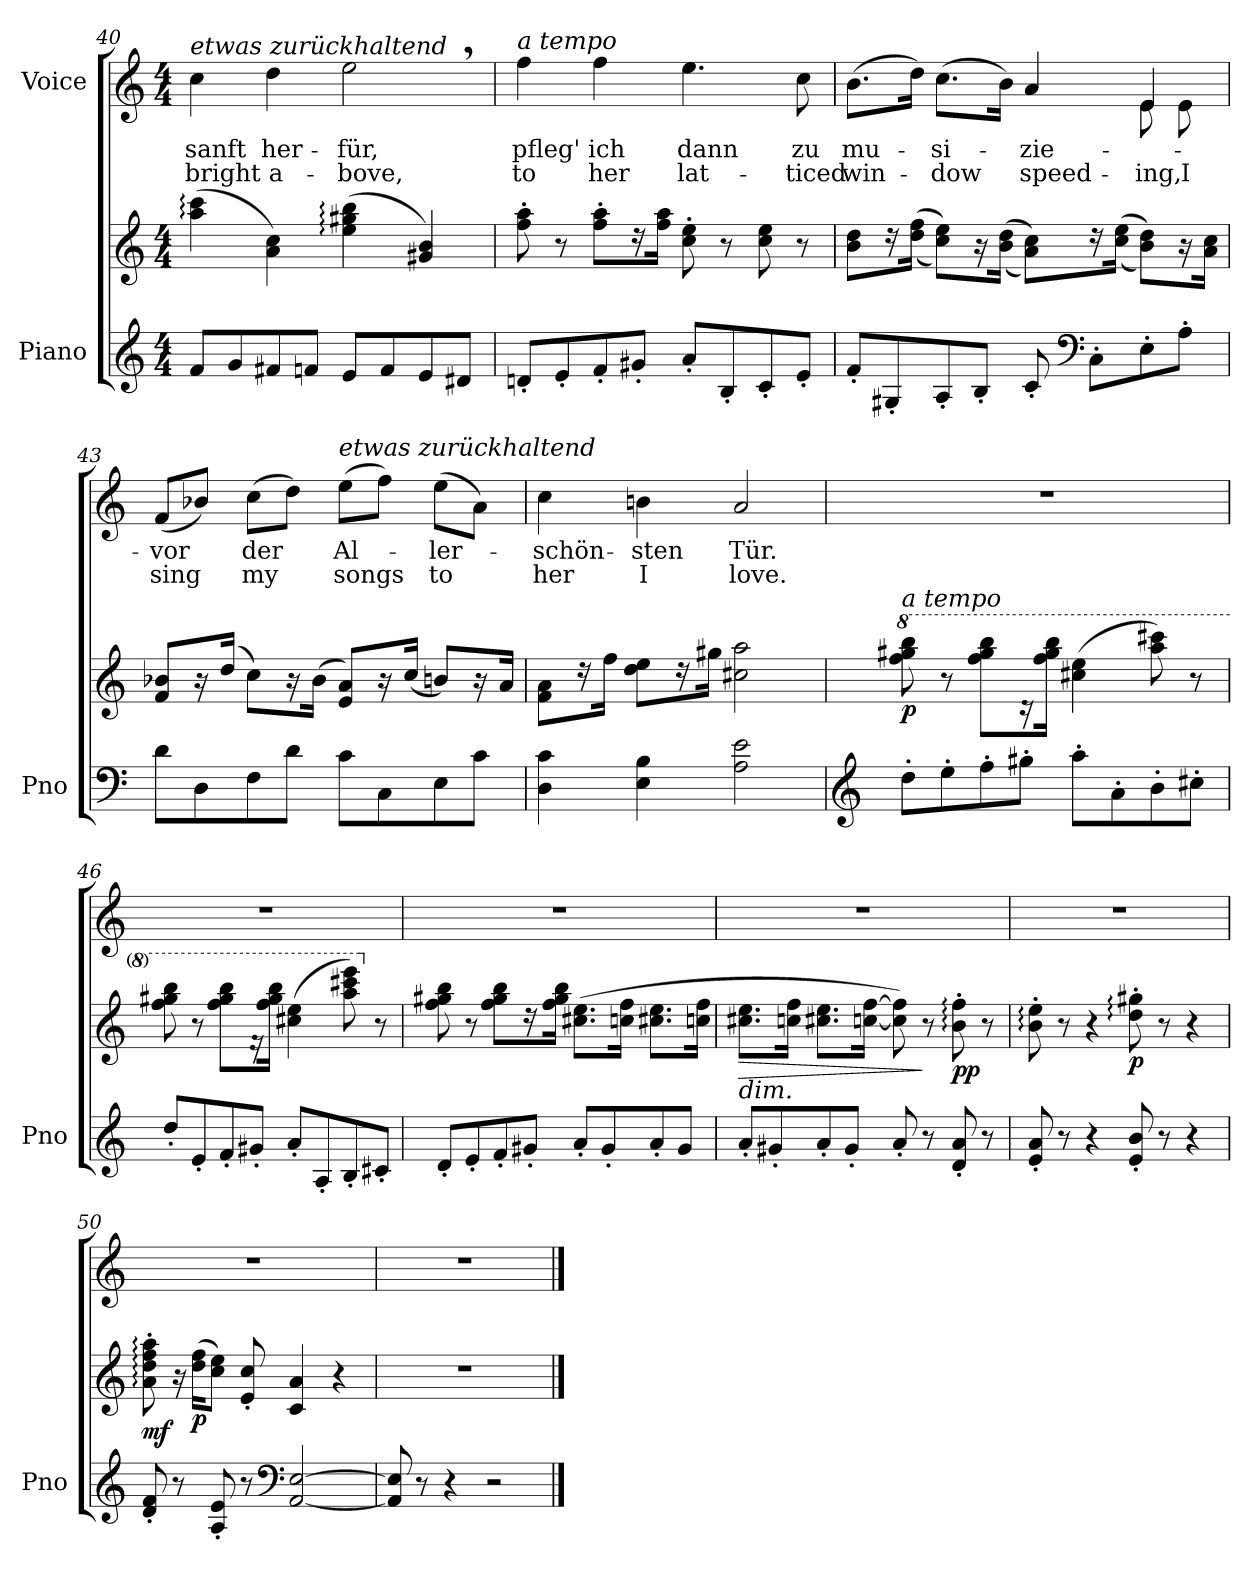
**kern	**kern	**dynam	**kern	**text	**text
*part2	*part2	*part2	*part1	*part1	*part1
*staff3	*staff2	*staff2/3	*staff1	*staff1	*staff1
*I"Piano	*	*	*I"Voice	*	*
*I'Pno	*	*	*	*	*
*clefG2	*clefG2	*	*clefG2	*	*
*k[]	*k[]	*	*k[]	*	*
*M4/4	*M4/4	*	*M4/4	*	*
=40	=40	=40	=40	=40	=40
!	!	!	!LO:TX:a:i:t=etwas zurückhaltend	!	!
!	!	!	!	!LO:LY:b	!LO:LY:b
8f/L	(4aa\: 4ccc\:	.	4cc\	sanft	bright
8g/	.	.	.	.	.
!	!	!	!	!LO:LY:b	!LO:LY:b
8f#X/	4a\ 4cc\)	.	4dd\	her-	a-
8fn/J	.	.	.	.	.
!	!	!	!	!LO:LY:b	!LO:LY:b
8e/L	(4ee\: 4gg#X\: 4bb\:	.	2ee,\	-für,	-bove,
8f/	.	.	.	.	.
8e/	4g#X/ 4b/)	.	.	.	.
8d#X/J	.	.	.	.	.
=41	=41	=41	=41	=41	=41
!	!	!	!LO:TX:a:i:t=a tempo	!	!
!	!	!	!	!LO:LY:b	!LO:LY:b
8dn'/L	8ff\' 8aa\'	.	4ff\	pfleg'	to
8e'/	8r	.	.	.	.
!	!	!	!	!LO:LY:b	!LO:LY:b
8f'/	8ff\' 8aa\'L	.	4ff\	ich	her
8g#X'/J	16rdd	.	.	.	.
.	16ff\ 16aa\Jk	.	.	.	.
!	!	!	!	!LO:LY:b	!LO:LY:b
8a'/L	8cc\' 8ee\'	.	4.ee\	dann	lat-
8B'/	8r	.	.	.	.
8c'/	8cc\ 8ee\	.	.	.	.
!	!	!	!	!LO:LY:b	!LO:LY:b
8e'/J	8r	.	8cc\	zu	-ticed
!!LO:LB:g=z
=42	=42	=42	=42	=42	=42
!	!	!	!	!LO:LY:b	!LO:LY:b
*	*	*	*^	*	*
8f'/L	8b\ 8dd\L	.	(>8.b\L	2reyy	mu-	win-
8G#X'/	16rdd	.	.	.	.	.
.	((16dd\ 16ff\Jk	.	16dd\Jk)	.	.	.
!	!	!	!	!	!LO:LY:b	!LO:LY:b
8A'/	8cc\ 8ee\L))	.	(>8.cc\L	.	-si-	-dow
8B'/J	16r	.	.	.	.	.
.	((16b\ 16dd\Jk	.	16b\Jk)	.	.	.
!	!	!	!	!	!LO:LY:b	!LO:LY:b
8c'/	8a\ 8cc\L))	.	4a/	4rgyy	-zie-	speed-
*clefF4	*	*	*	*	*	*
8C'\L	16r	.	.	.	.	.
.	((16cc\ 16ee\Jk	.	.	.	.	.
!	!	!	!	!	!LO:LY:b	!
!	!	!	!	!	!	!LO:LY:b
8E'\	8b\ 8dd\L))	.	4e/	8e\	.	ing,
!	!	!	!	!	!	!LO:LY:b
8A'\J	16r	.	.	8e\	.	I
.	16a\ 16cc\Jk	.	.	.	.	.
*	*	*	*v	*v	*	*
=43	=43	=43	=43	=43	=43
!	!	!	!	!LO:LY:b	!LO:LY:b
8d\L	8f/ 8b-X/L	.	(8f/L	vor	sing
8D\	16r	.	8b-X/J)	.	.
.	(16dd/Jk	.	.	.	.
!	!	!	!	!LO:LY:b	!LO:LY:b
8F\	8cc\L)	.	(8cc\L	der	my
8d\J	16r	.	8dd\J)	.	.
.	(16b-\Jk	.	.	.	.
!	!	!	!LO:TX:a:i:t=etwas zurückhaltend	!	!
!	!	!	!	!LO:LY:b	!LO:LY:b
8c\L	8e/ 8a/L)	.	(8ee\L	Al-	songs
8C\	16r	.	8ff\J)	.	.
.	(16cc/Jk	.	.	.	.
*	*	*	*MM85	*	*
!	!	!	!	!LO:LY:b	!LO:LY:b
8E\	8bn/L)	.	(8ee\L	-ler-	to
8c\J	16r	.	8a\J)	.	.
.	16a/Jk	.	.	.	.
=44	=44	=44	=44	=44	=44
*	*	*	*MM80	*	*
!	!	!	!	!LO:LY:b	!LO:LY:b
4D\ 4c\	8f\ 8a\L	.	4cc\	-schön-	her
.	16rdd	.	.	.	.
.	16ff\Jk	.	.	.	.
*	*	*	*MM75	*	*
!	!	!	!	!LO:LY:b	!LO:LY:b
4E\ 4B\	8dd\ 8ee\L	.	4bn\	-sten	I
.	16rdd	.	.	.	.
.	16gg#X\Jk	.	.	.	.
!	!	!	!	!LO:LY:b	!LO:LY:b
2A\ 2e\	2cc#X\ 2aa\	.	2a/	Tür.	love.
!!LO:LB:g=z
=45	=45	=45	=45	=45	=45
*clefG2	*	*	*	*	*
*	*8va	*	*	*	*
*	*	*	*MM110	*	*
!	!LO:TX:a:i:t=a tempo	!	!	!	!
!	!	!LO:DY:b	!	!	!
8dd'\L	8fff\ 8ggg#X\ 8bbb\	p	1r	.	.
8ee'\	8r	.	.	.	.
8ff'\	8fff\ 8ggg#\ 8bbb\L	.	.	.	.
8gg#X'\J	16rdd	.	.	.	.
.	16fff\ 16ggg#\ 16bbb\Jk	.	.	.	.
8aa'\L	(4ccc#X\ 4eee\	.	.	.	.
8a'\	.	.	.	.	.
8b'\	8aaa\ 8cccc#X\)	.	.	.	.
8cc#X'\J	8r	.	.	.	.
=46	=46	=46	=46	=46	=46
8dd'/L	8fff\ 8ggg#X\ 8bbb\	.	1r	.	.
8e'/	8r	.	.	.	.
8f'/	8fff\ 8ggg#\ 8bbb\L	.	.	.	.
8g#X'/J	16rff	.	.	.	.
.	16fff\ 16ggg#\ 16bbb\Jk	.	.	.	.
8a'/L	(4ccc#X\ 4eee\	.	.	.	.
8A'/	.	.	.	.	.
8B'/	8aaa\ 8cccc#X\ 8eeee\)	.	.	.	.
*	*X8va	*	*	*	*
8c#X'/J	8r	.	.	.	.
=47	=47	=47	=47	=47	=47
8d'/L	8ff\ 8gg#X\ 8bb\	.	1r	.	.
8e'/	8r	.	.	.	.
8f'/	8ff\ 8gg#\ 8bb\L	.	.	.	.
8g#X'/J	16rdd	.	.	.	.
.	16ff\ 16gg#\ 16bb\Jk	.	.	.	.
8a'/L	(8.cc#X\ 8.ee\L	.	.	.	.
8g#'/	.	.	.	.	.
.	16ccn\ 16ff\Jk	.	.	.	.
8a'/	8.cc#X\ 8.ee\L	.	.	.	.
8g#/J	.	.	.	.	.
.	16ccn\ 16ff\Jk	.	.	.	.
!!LO:LB:g=z
=48	=48	=48	=48	=48	=48
!LO:TX:a:i:t=dim.	!	!	!	!	!
!	!	!LO:HP:b	!	!	!
8a'/L	8.cc#X\ 8.ee\L	>	1r	.	.
8g#X'/	.	.	.	.	.
.	16ccn\ 16ff\Jk	.	.	.	.
8a'/	8.cc#X\ 8.ee\L	.	.	.	.
8g#'/J	.	.	.	.	.
.	[16ccn\ [16ff\Jk	.	.	.	.
8a'/	8cc\] 8ff\])	.	.	.	.
8r	8r	]	.	.	.
!	!	!LO:DY:b	!	!	!
8d/' 8a/'	8b\:' 8ff\:'	pp	.	.	.
8r	8r	.	.	.	.
=49	=49	=49	=49	=49	=49
8e/' 8a/'	8b\:' 8ee\:'	.	1r	.	.
8r	8r	.	.	.	.
4r	4r	.	.	.	.
!	!	!LO:DY:b	!	!	!
8e/' 8b/'	8dd\:' 8gg#X\:'	p	.	.	.
8r	8r	.	.	.	.
4r	4r	.	.	.	.
=50	=50	=50	=50	=50	=50
!	!	!LO:DY:b	!	!	!
8d/' 8f/'	8a\:' 8dd\:' 8ff\:' 8aa\:'	mf	1r	.	.
8r	16r	.	.	.	.
!	!	!LO:DY:b	!	!	!
.	(16dd\ 16ff\KL	p	.	.	.
8A/' 8e/'	8cc\ 8ee\J)	.	.	.	.
8r	8e/' 8cc/'	.	.	.	.
*clefF4	*	*	*	*	*
[2AA/ [2E/	4c/ 4a/	.	.	.	.
.	4r	.	.	.	.
=51	=51	=51	=51	=51	=51
8AA/] 8E/]	1r	.	1r	.	.
8r	.	.	.	.	.
4r	.	.	.	.	.
2r	.	.	.	.	.
==	==	==	==	==	==
*-	*-	*-	*-	*-	*-
